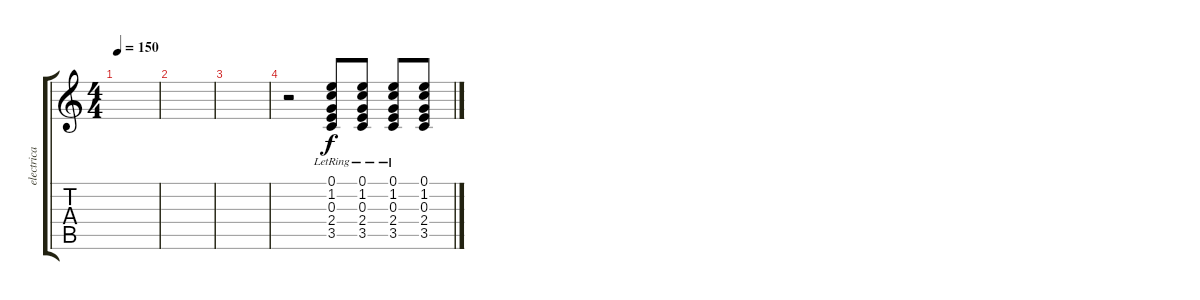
\track ("electrica 2" "electrica ") {instrument distortionguitar}
\staff {score tabs}
\tuning (E4 B3 G3 D3 A2 E2) {hide}
\ts (4 4)
\tempo 150
\clef g2
\ks c
|
|
|
r.2 (0.1{lr} 1.2{lr} 0.3{lr} 2.4{lr} 3.5{lr}).8 (0.1{lr} 1.2{lr} 0.3{lr} 2.4{lr} 3.5{lr}).8 (0.1{lr} 1.2{lr} 0.3{lr} 2.4{lr} 3.5{lr}).8 (0.1 1.2 0.3 2.4 3.5).8
